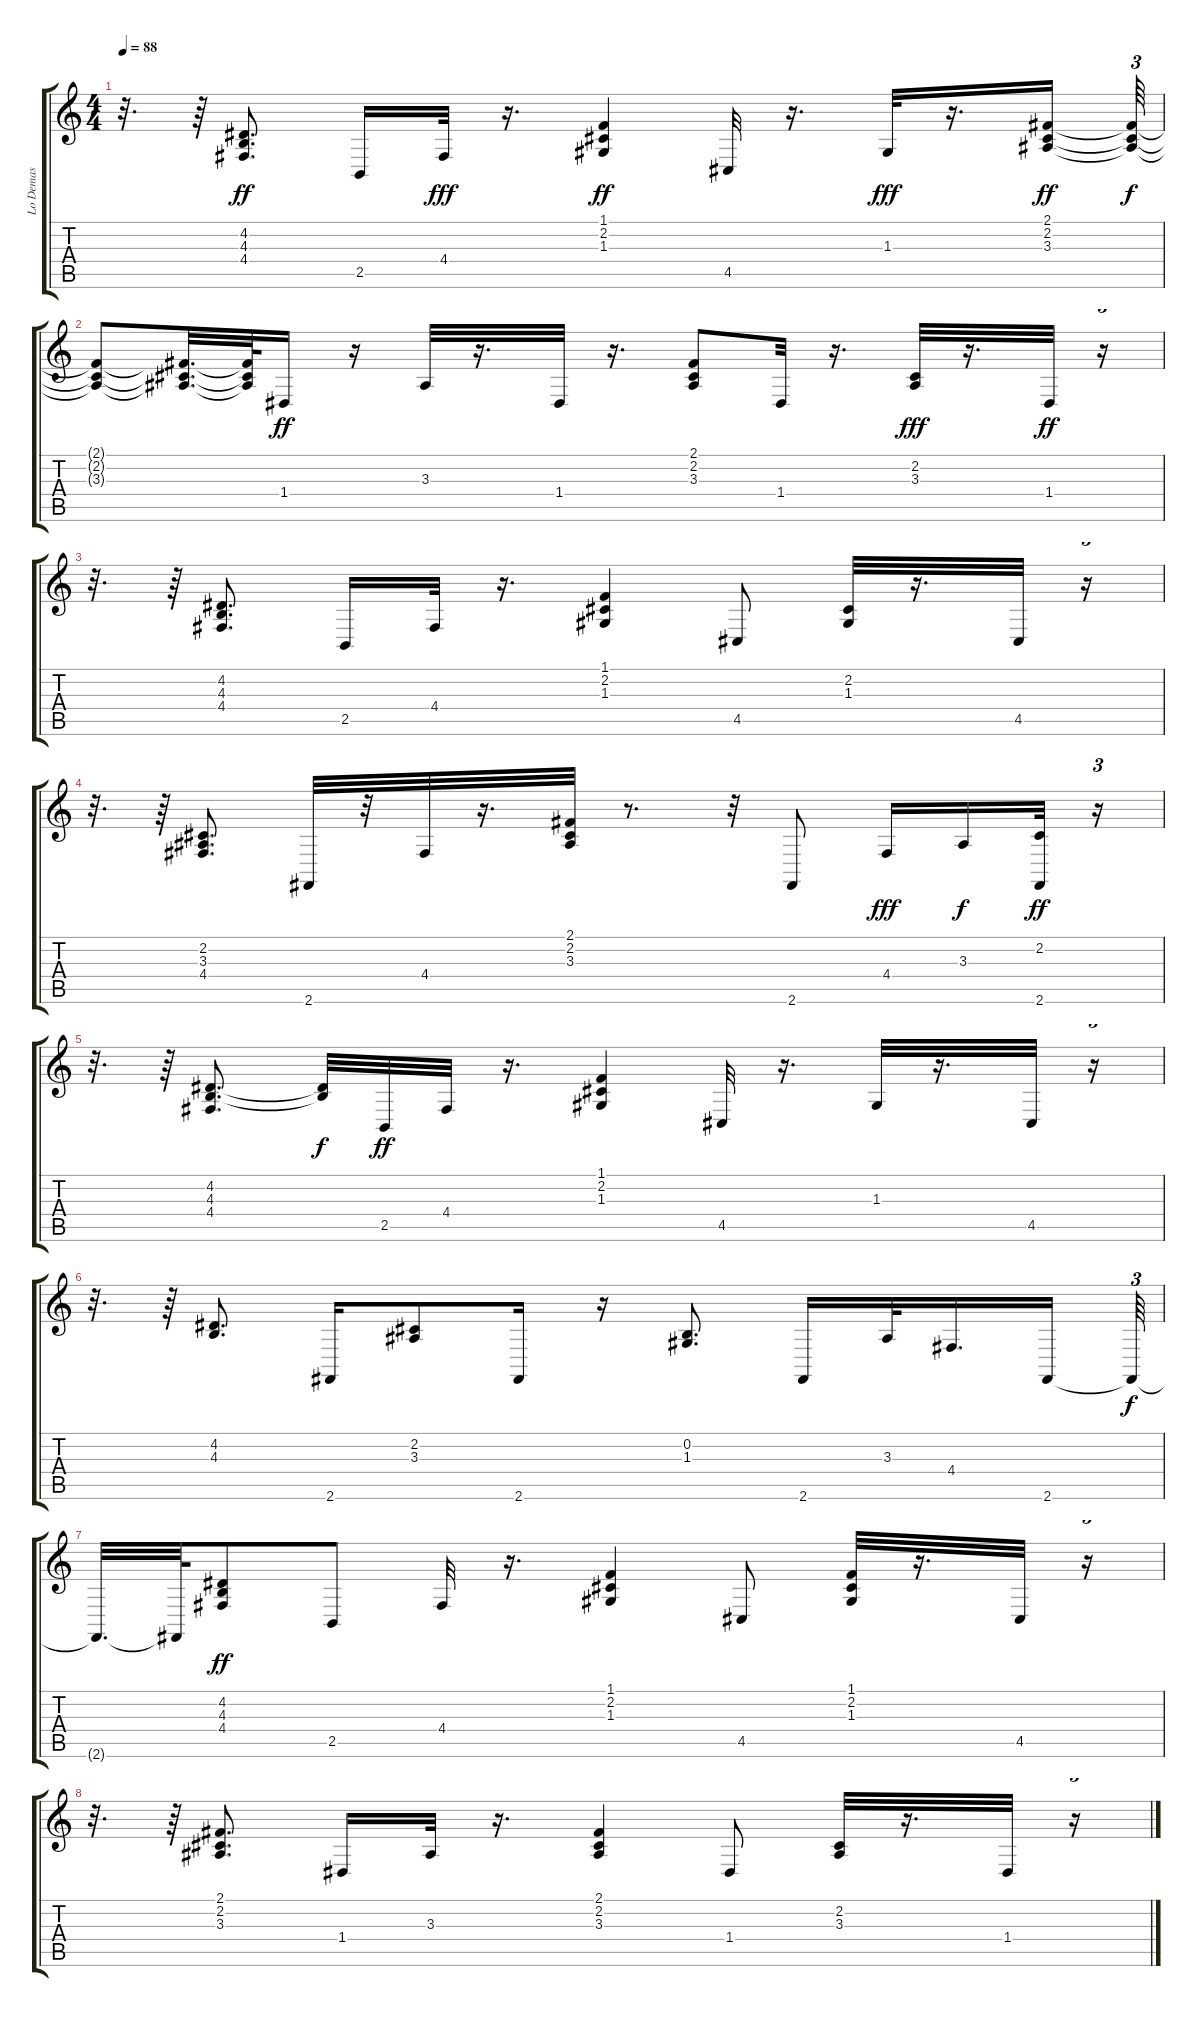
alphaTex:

\track ("Lo Demas" "Lo Demas") {instrument brightacousticpiano}
\staff {score tabs}
\tuning (E4 B3 G3 D3 A2 E2) {hide}
\ts (4 4)
\tempo 88
\clef g2
\ks c
r.32{d dy ff} r.64 (4.2 4.3 4.4).8{d} 2.5.16 4.4.32{dy fff} r.16{d} (1.1 2.2 1.3).4{dy ff} 4.5.32 r.16{d} 1.3.32{dy fff} r.16{d} (2.1 2.2 3.3).16{dy ff} (2.1{t} 2.2{t} 3.3{t}).64{tu (3 2) dy f} |
(2.1{t} 2.2{t} 3.3{t}).8 (2.1{t} 2.2{t} 3.3{t}).32{d} (2.1{t} 2.2{t} 3.3{t}).64 1.4.16{dy ff} r.16 3.3.32 r.16{d} 1.4.32 r.16{d} (2.1 2.2 3.3).8 1.4.32 r.16{d} (2.2 3.3).32{dy fff} r.16{d} 1.4.32{dy ff} r.16{tu (3 2)} |
r.32{d} r.64 (4.2 4.3 4.4).8{d} 2.5.16 4.4.32 r.16{d} (1.1 2.2 1.3).4 4.5.8 (2.2 1.3).32 r.16{d} 4.5.32 r.16{tu (3 2)} |
r.32{d} r.64 (2.2 3.3 4.4).8{d} 2.6.32 r.32 4.4.32 r.16{d} (2.1 2.2 3.3).32 r.8{d} r.32 2.6.8 4.4.16{dy fff} 3.3.16{dy f} (2.2 2.6).32{dy ff} r.16{tu (3 2)} |
r.32{d} r.64 (4.2 4.3 4.4).8{d} (4.2{t} 4.3{t}).32{dy f} 2.5.32{dy ff} 4.4.32 r.16{d} (1.1 2.2 1.3).4 4.5.32 r.16{d} 1.3.32 r.16{d} 4.5.32 r.16{tu (3 2)} |
r.32{d} r.64 (4.2 4.3).8{d} 2.6.16 (2.2 3.3).8 2.6.16 r.16 (0.2 1.3).8{d} 2.6.16 3.3.32 4.4.16{d} 2.6.16 2.6{t}.64{tu (3 2) dy f} |
2.6{t}.32{d} 2.6{t}.64 (4.2 4.3 4.4).8{dy ff} 2.5.8 4.4.32 r.16{d} (1.1 2.2 1.3).4 4.5.8 (1.1 2.2 1.3).32 r.16{d} 4.5.32 r.16{tu (3 2)} |
r.32{d} r.64 (2.1 2.2 3.3).8{d} 1.4.16 3.3.32 r.16{d} (2.1 2.2 3.3).4 1.4.8 (2.2 3.3).32 r.16{d} 1.4.32 r.16{tu (3 2)}
